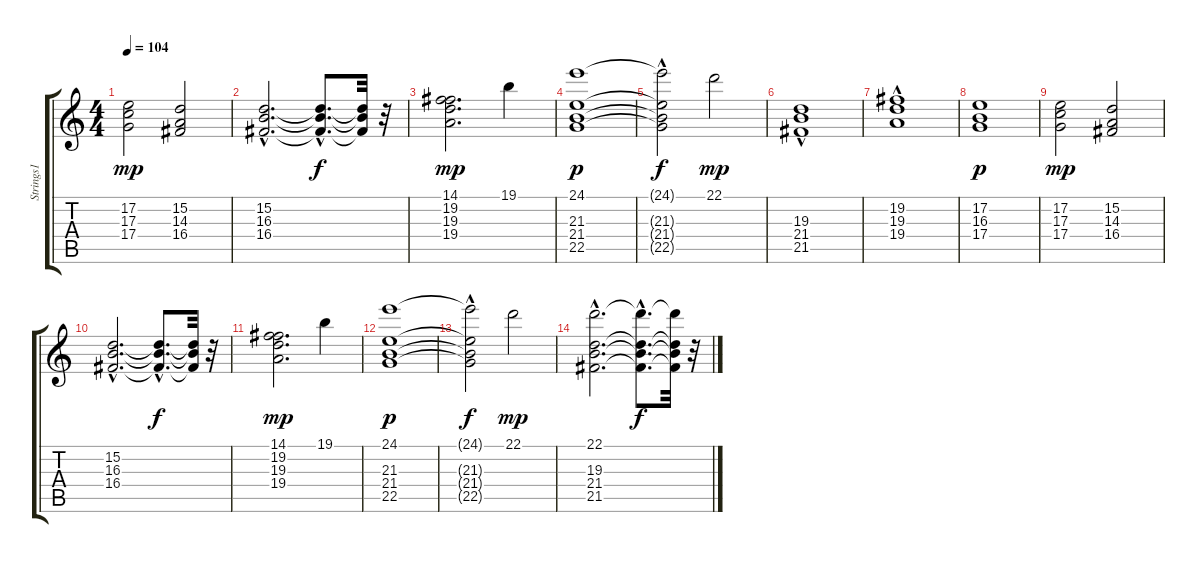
\track ("Strings1" "Strings1") {instrument stringensemble1}
\staff {score tabs}
\tuning (E4 B3 G3 D3 A2 E2) {hide}
\ts (4 4)
\tempo 104
\clef g2
\ks c
(17.2 17.3 17.4).2{dy mp} (15.2 14.3 16.4).2 |
(15.2{hac} 16.3{hac} 16.4{hac}).2{d} (15.2{hac t} 16.3{hac t} 16.4{hac t}).8{d dy f} (15.2{t} 16.3{t} 16.4{t}).32 r.32 |
(14.1 19.2 19.3 19.4).2{d dy mp} 19.1.4 |
(24.1 21.3 21.4 22.5).1{dy p} |
(24.1{t} 21.3{hac t} 21.4{hac t} 22.5{hac t}).2{dy f} 22.1.2{dy mp} |
(19.3 21.4 21.5{hac}).1 |
(19.2{hac} 19.3 19.4).1 |
(17.2 16.3 17.4).1{dy p} |
(17.2 17.3 17.4).2{dy mp} (15.2 14.3 16.4).2 |
(15.2{hac} 16.3{hac} 16.4{hac}).2{d} (15.2{hac t} 16.3{hac t} 16.4{hac t}).8{d dy f} (15.2{t} 16.3{t} 16.4{t}).32 r.32 |
(14.1 19.2 19.3 19.4).2{d dy mp} 19.1.4 |
(24.1 21.3 21.4 22.5).1{dy p} |
(24.1{t} 21.3{hac t} 21.4{hac t} 22.5{hac t}).2{dy f} 22.1.2{dy mp} |
(22.1{hac} 19.3{hac} 21.4{hac} 21.5{hac}).2{d} (22.1{hac t} 19.3{hac t} 21.4{hac t} 21.5{hac t}).8{d dy f} (22.1{t} 19.3{t} 21.4{t} 21.5{t}).32 r.32
